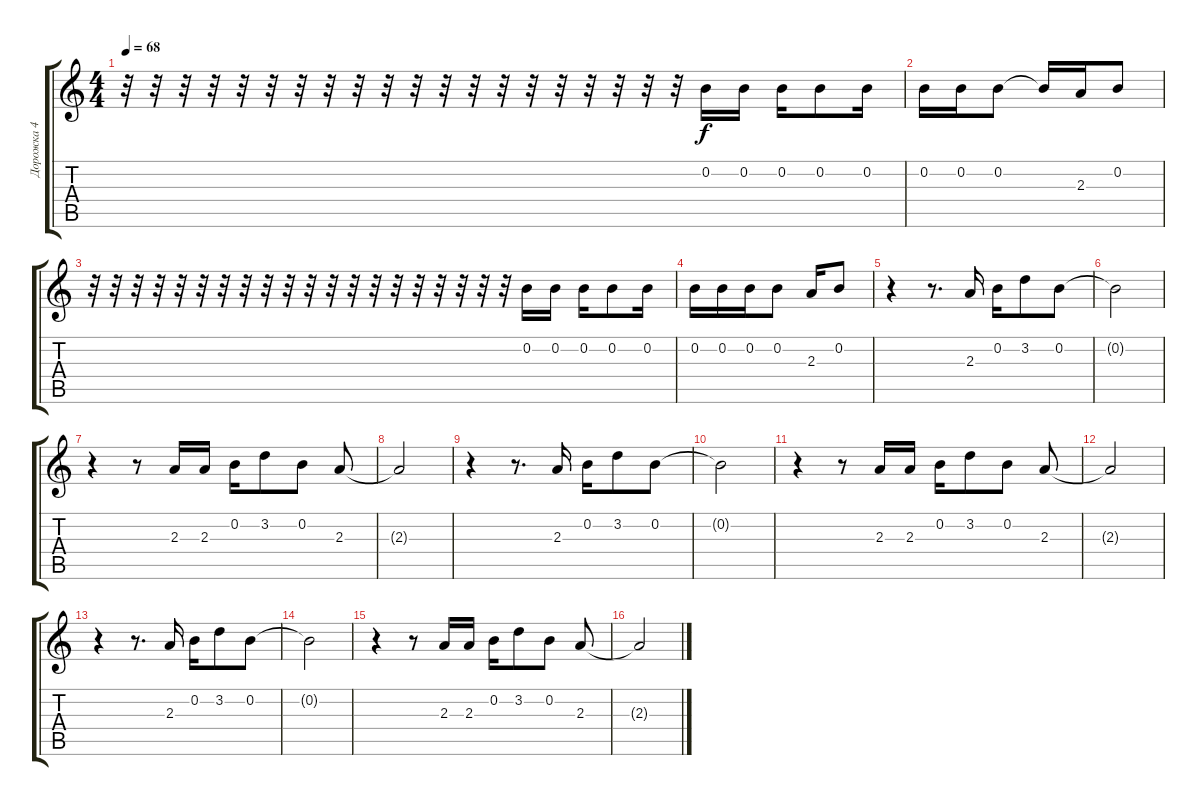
\track ("Дорожка 4" "Дорожка 4") {instrument electricguitarjazz}
\staff {score tabs}
\tuning (E4 B3 G3 D3 A2 E2) {hide}
\ts (4 4)
\tempo 68
\clef g2
\ks c
r.32{dy f} r.32 r.32 r.32 r.32 r.32 r.32 r.32 r.32 r.32 r.32 r.32 r.32 r.32 r.32 r.32 r.32 r.32 r.32 r.32 0.2.16 0.2.16 0.2.16 0.2.8 0.2.16 |
0.2.16 0.2.16 0.2.8 0.2{t}.16 2.3.16 0.2.8 |
r.32 r.32 r.32 r.32 r.32 r.32 r.32 r.32 r.32 r.32 r.32 r.32 r.32 r.32 r.32 r.32 r.32 r.32 r.32 r.32 0.2.16 0.2.16 0.2.16 0.2.8 0.2.16 |
0.2.16 0.2.16 0.2.16 0.2.8 2.3.16 0.2.8 |
r.4 r.8{d} 2.3.16 0.2.16 3.2.8 0.2.8 |
0.2{t}.2 |
r.4 r.8 2.3.16 2.3.16 0.2.16 3.2.8 0.2.8 2.3.8 |
2.3{t}.2 |
r.4 r.8{d} 2.3.16 0.2.16 3.2.8 0.2.8 |
0.2{t}.2 |
r.4 r.8 2.3.16 2.3.16 0.2.16 3.2.8 0.2.8 2.3.8 |
2.3{t}.2 |
r.4 r.8{d} 2.3.16 0.2.16 3.2.8 0.2.8 |
0.2{t}.2 |
r.4 r.8 2.3.16 2.3.16 0.2.16 3.2.8 0.2.8 2.3.8 |
2.3{t}.2
